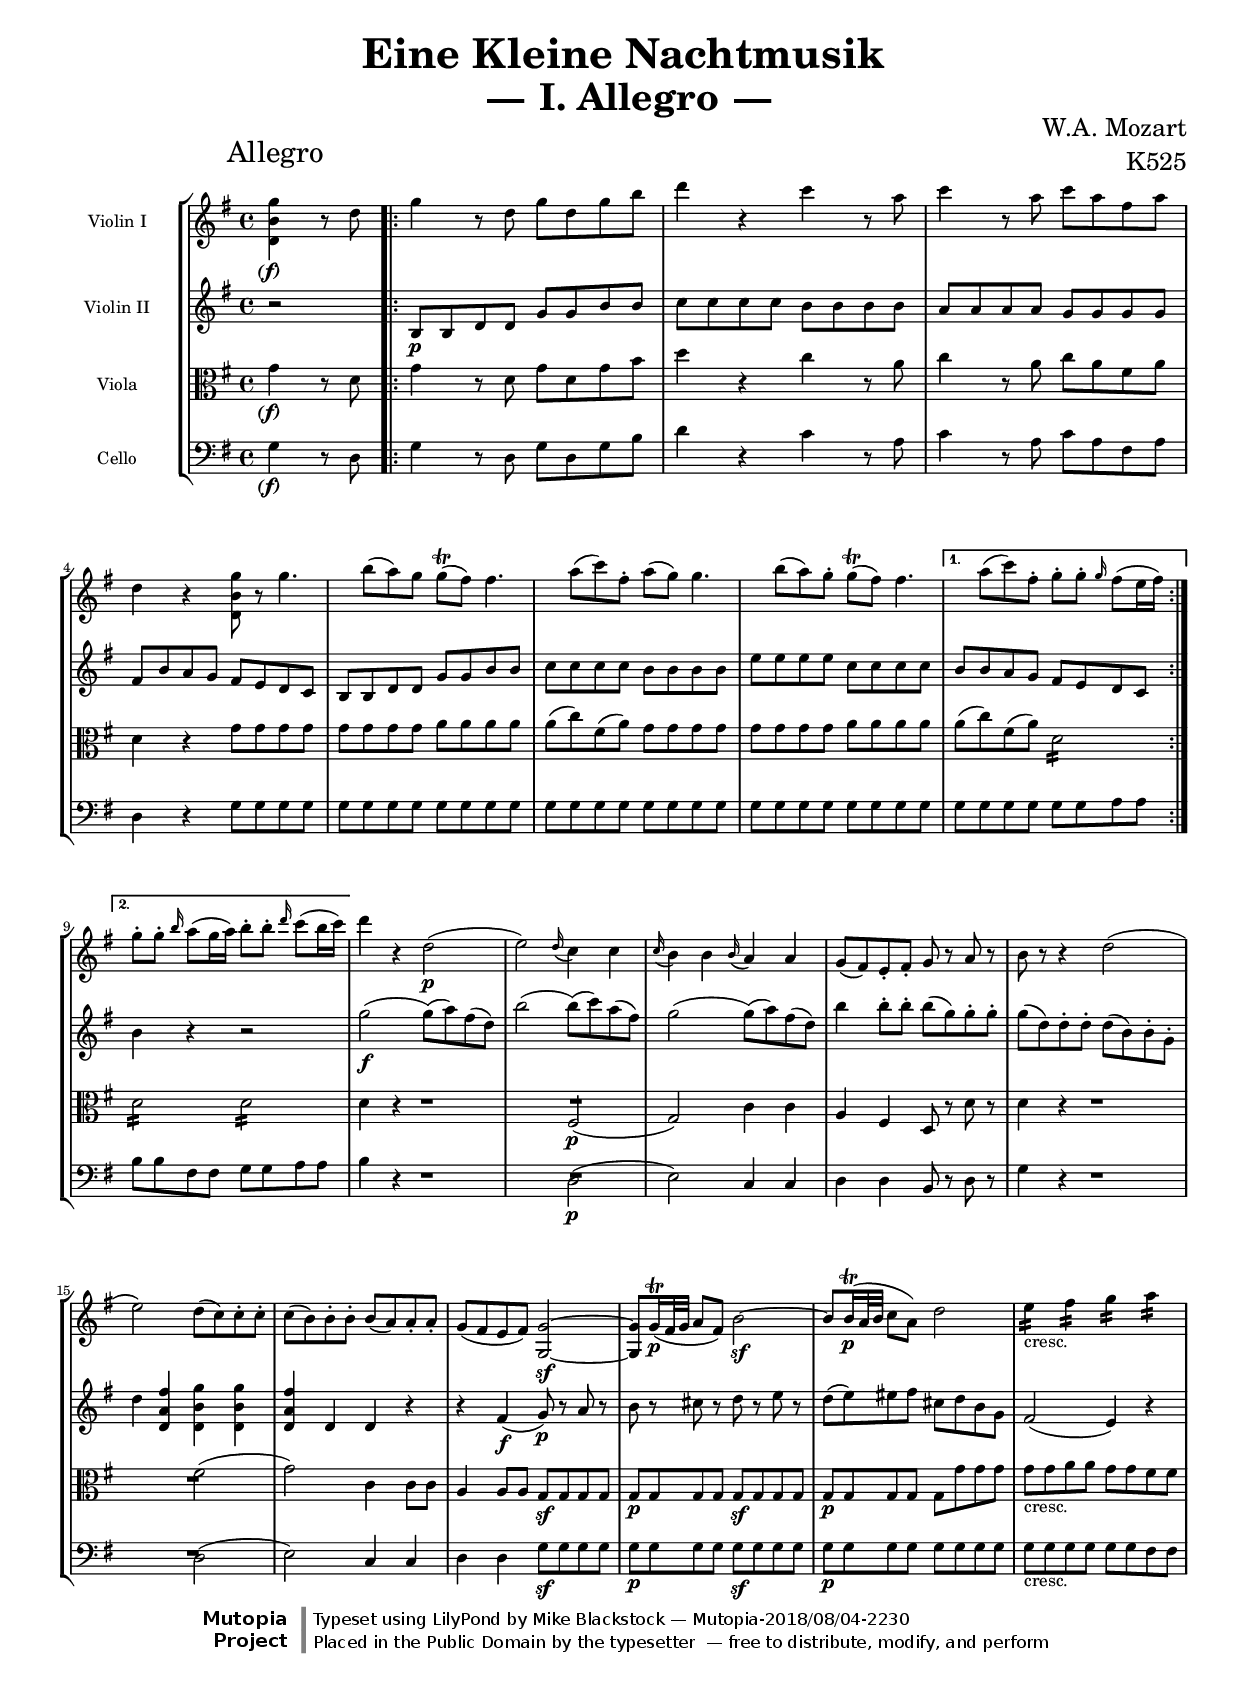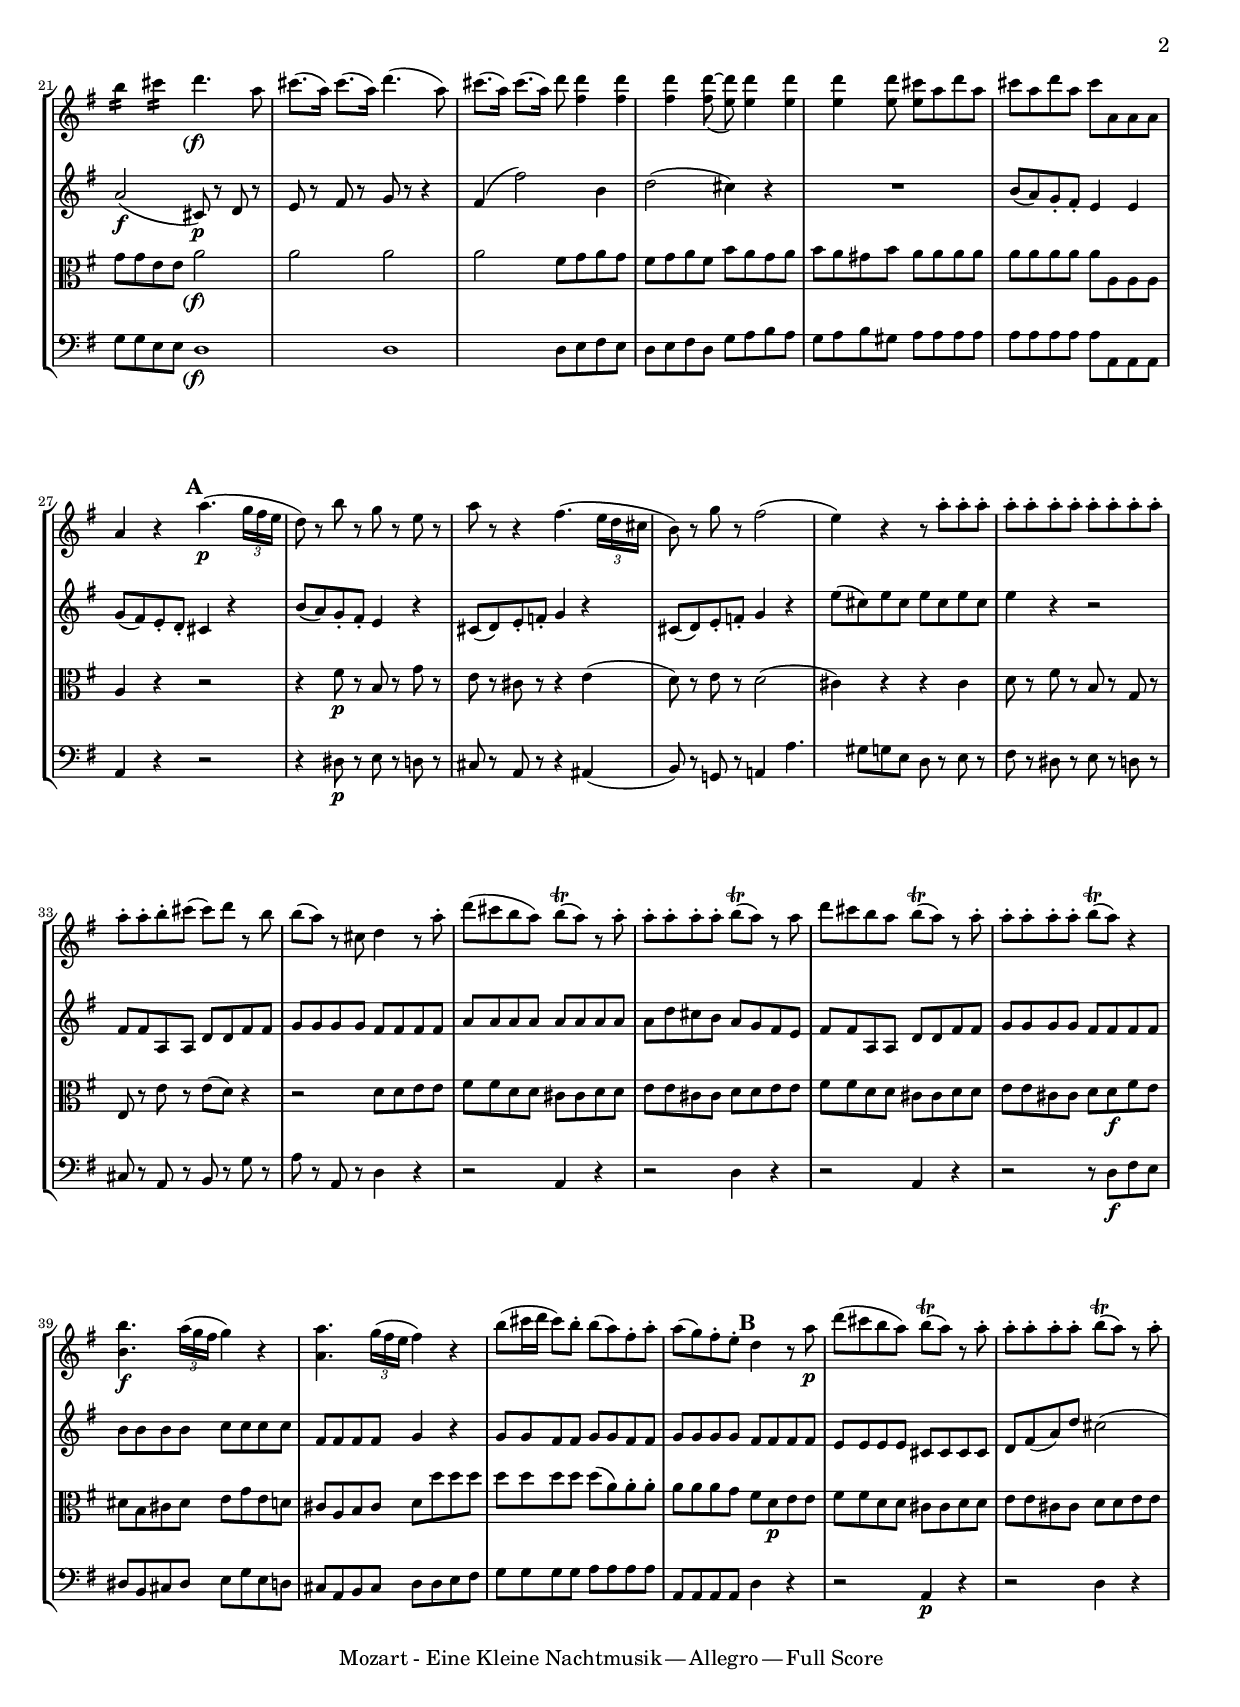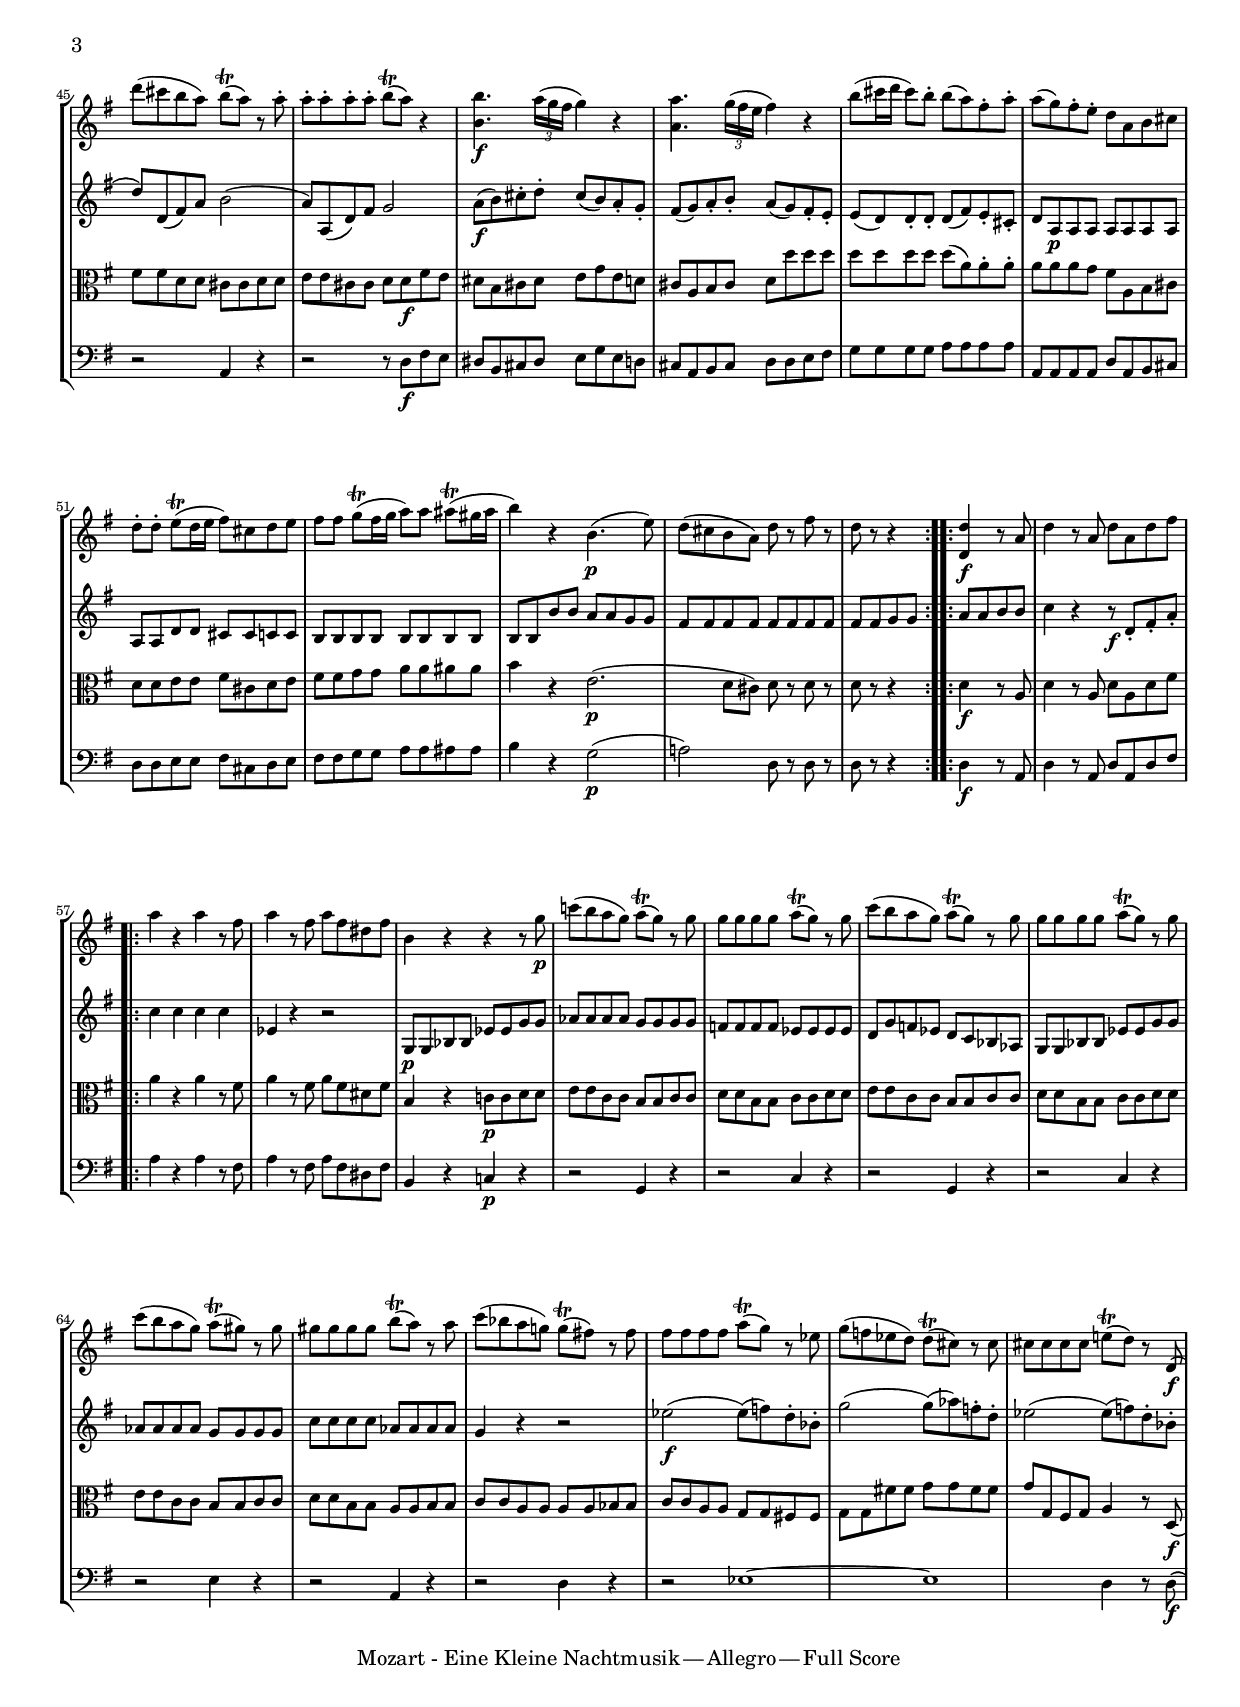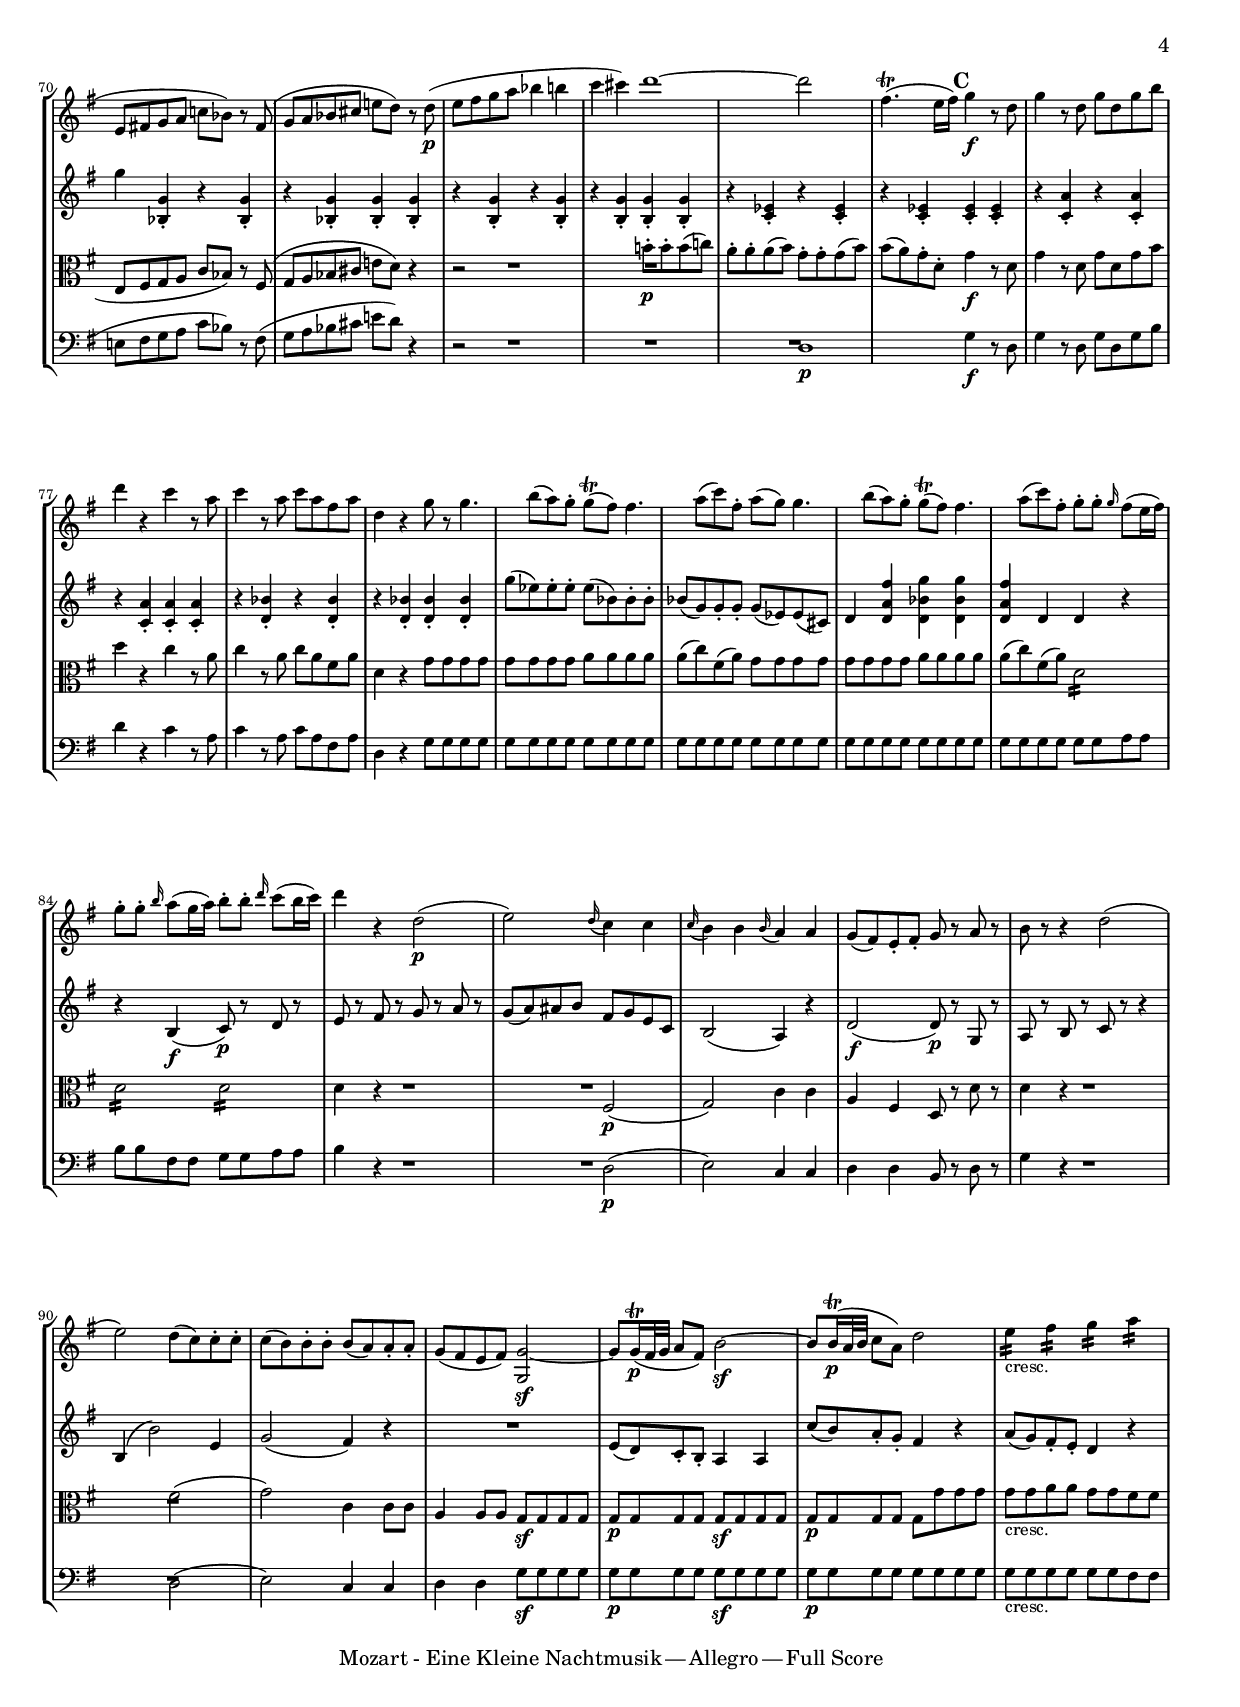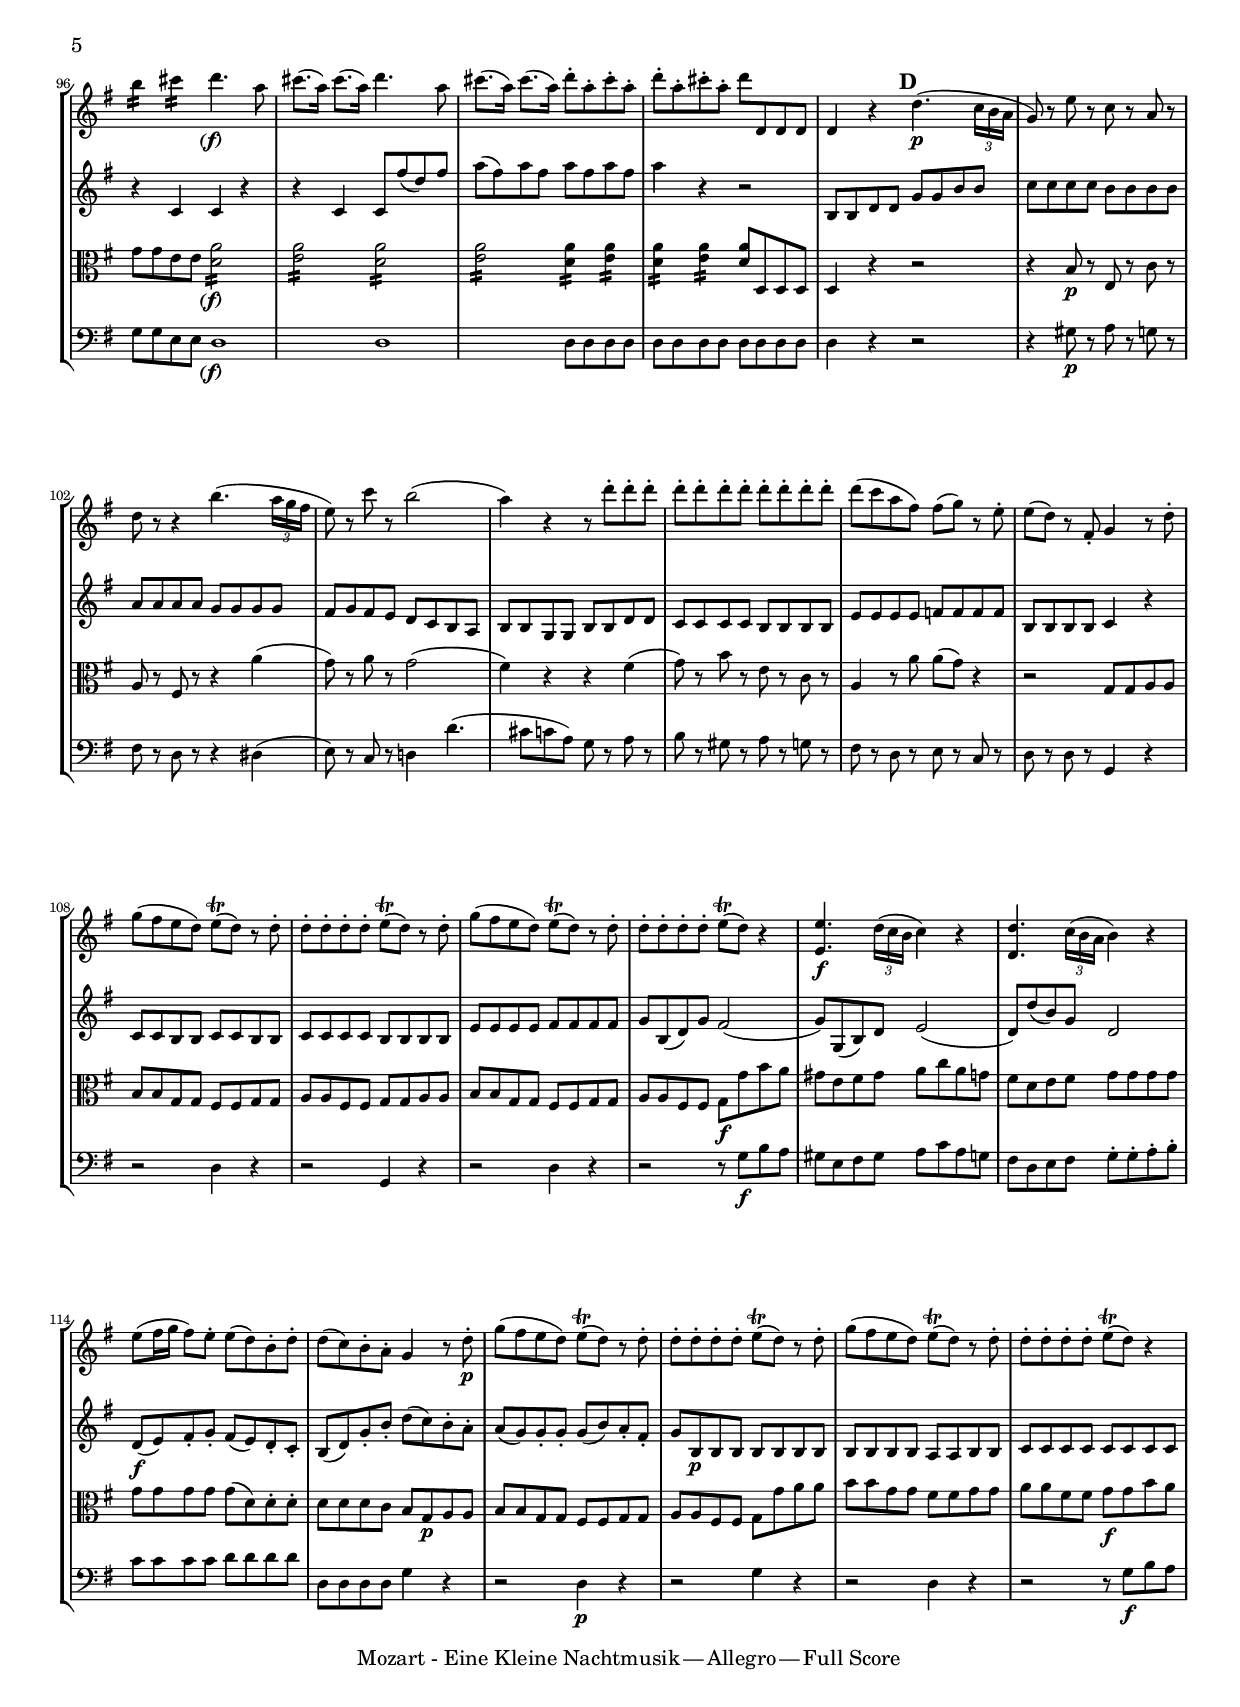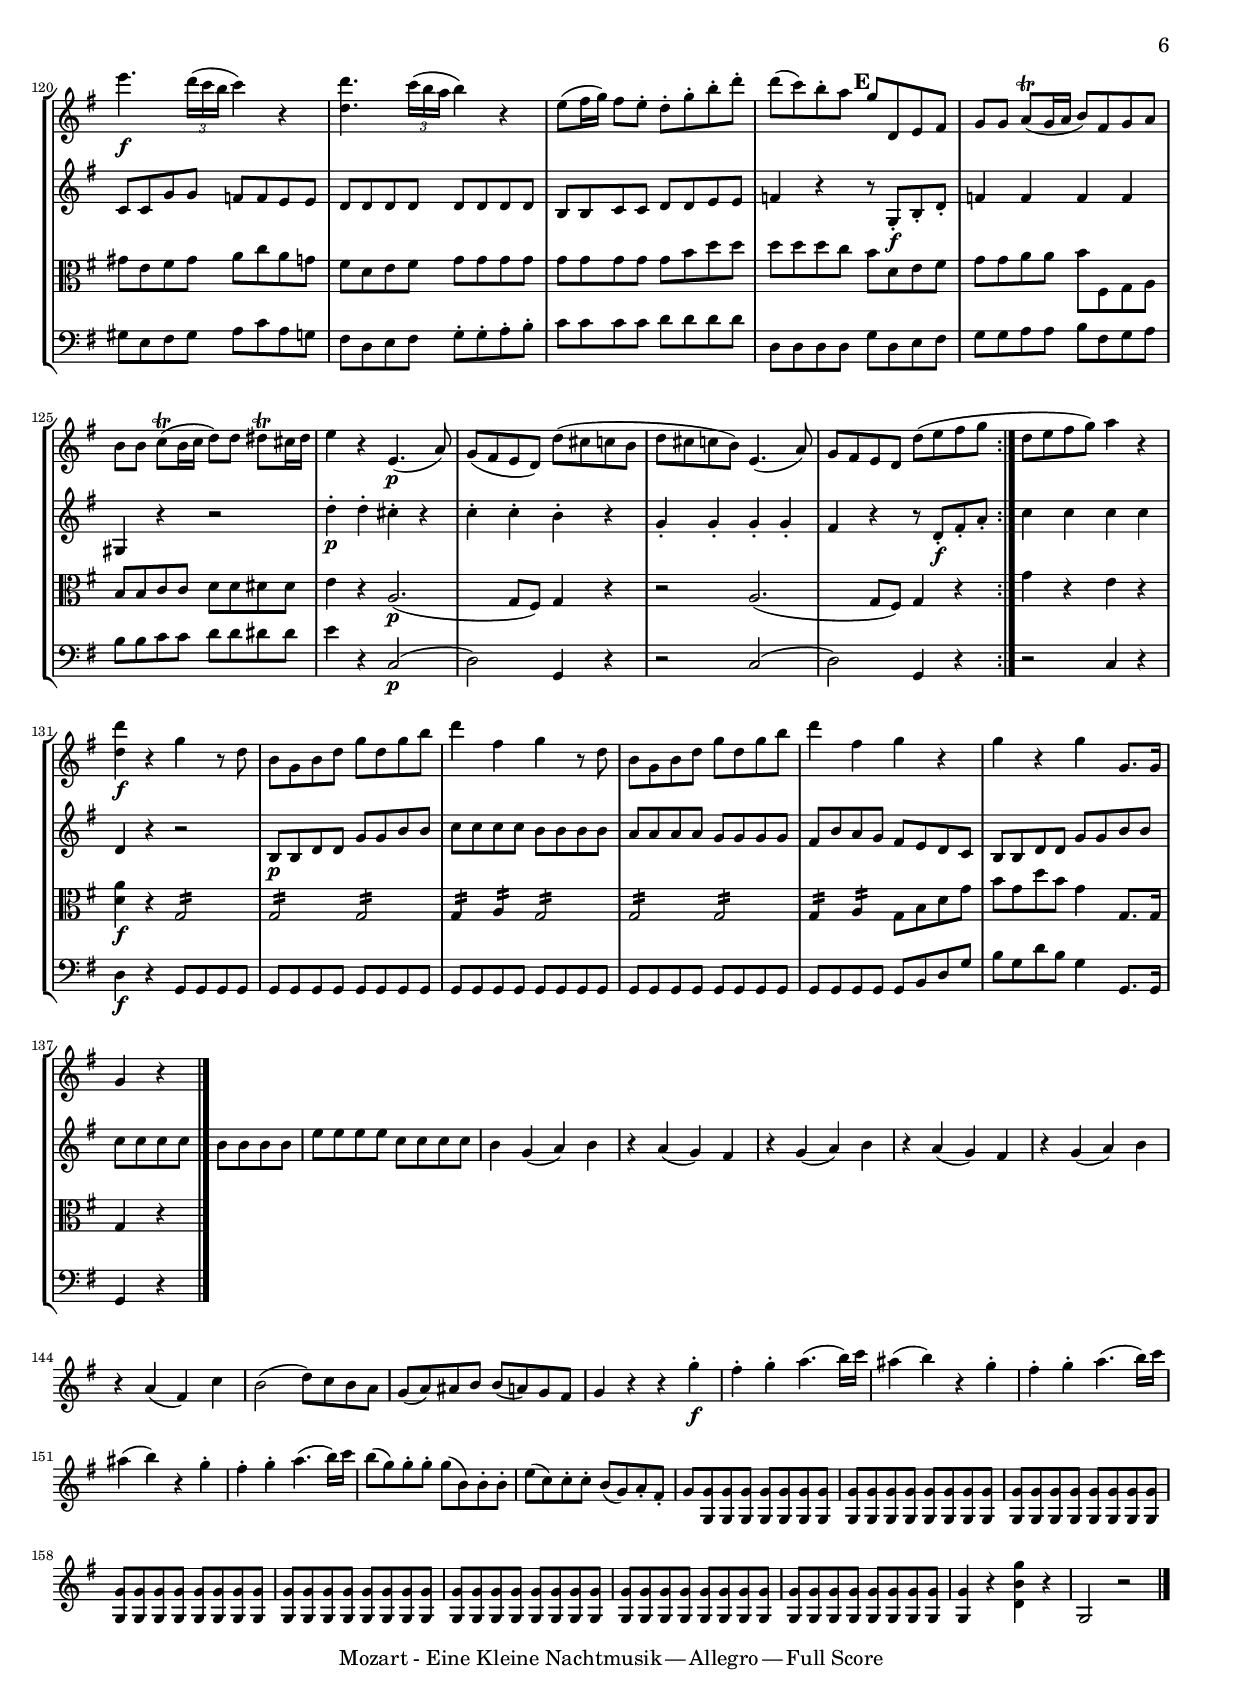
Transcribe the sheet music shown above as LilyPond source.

%{
  *                                                    *
  * Generates 1st movement                                                 *
  *                                                                     *
%}

#(ly:set-option 'relative-includes #t)
\include "../common/version.ily"
\include "../common/mutopia-header.ily"
\include "../common/variables.ily"
\include "../common/definitions.ily"
%{
  ***********************************************************************
  *                                                                     *
  * General dimensions, conductor's score                               *
  *                                                                     *
  * Do not compile                                                      *
  *                                                                     *
  ***********************************************************************
%}

\include "version.ily"

% Overall size = influences the arrangement of covers and text-based pages

%#(set-global-staff-size 14)
#(set-global-staff-size 15)

% Dimension of scores
\layout {
% #(layout-set-staff-size 17)
#(layout-set-staff-size 15) 
}


























% Part-specific settings
thisInstrName = \markup {
  \concat {
    \thisTempoMovI
    \hspace #0.4 \char ##x2014 \hspace #0.4
    \combinedPublicationName
  }
}
Part = " "

thisIdentifier = \thisIdentifierMovI
thisTempo = \thisTempoMovI
thisTocLabel = \label \thisLabelMovI
%{
  ***********************************************************************
  *                                                                     *
  * Notes for Mov1                                                      *
  *                                                                     *
  * Do Not Compile                                                      *
  *                                                                     *
  ***********************************************************************
%}

global = {
 \key g \major
 \time 4/4 
}

violinI   = \relative d' {
  \repeat volta 2 {    
    <g' b, d,>4 _\roundF r8 d8 g4 r8 d8 | 
    g8 d8 g8 b8 d4 r4 | 
    c4 r8 a8 c4 r8 a8 | 
    c8 a8 fis8 a8 d,4 r4 |
%5    
    <g b, d,>8 r8 g4. b8 ( a8 ) g8  | 
    g8 ( \trill fis8 ) fis4. a8 ( c8 ) fis,8 -. \mbreak| 
    a8 ( g8 ) g4. b8 ( a8 ) g8 -. | 
    g8 ( \trill fis8 ) fis4. a8 ( c8 ) fis,8 -. | 
    g8 -. g8 -. \grace { g16 } fis8 ( e16 fis16 ) g8 -. g8 -. \grace { b16 } a8 ( g16 a16 )   | 
%10   
    b8 -. b8 -. \grace { d16 } c8 ( b16 c16 ) d4 r4 | 
    d,2 \p ( e2 ) | 
    \grace { d16 ( } c4 ) c4 \grace { c16 ( } b4 ) b4 | 
    \grace { b16 ( } a4 ) a4 g8 ( fis8 ) e8 -. fis8 -. | 
    g8 r8 a8 r8 b8 r8 r4 |
%15
    d2 ( e2 )  | 
    d8 ( c8 ) c8 -. c8 -. c8 ( b8 ) b8 -. b8 -. | 
    b8 ( a8 ) a8 -. a8 -. g8 ( fis8 e8 fis8 ) | 
    <g g,>2 \sf ~ ~ <g g,>8 g16 \p ( \trill fis32 g32 a8 fis8 ) | 
    b2 \sf ~ b8 b16 \p ( \trill a32 b32 c8 a8 )  | 
%20
    d2 e4 _"cresc." :16 fis4 :16 | 
    g4 :16 a4 :16 b4 :16 cis4 :16 | 
    d4. _\roundF a8 cis8. ( a16 ) cis8. ( a16 ) | 
    d4. ( a8 ) cis8. ( a16 ) cis8. ( a16 )   | 
    d8 <d fis,>4 <d fis,>4 <d fis,>4 <d ~ fis,>8  _( | 
%25    
    <d e,>8 )  <d e,>4  <d e,>4 <d e,>4 <d e,>8 | 
    <cis e,>8 a8 d8 a8 cis8 a8 d8 a8 | 
    cis8 a,8 a8 a8 a4 r4  | 
    \mpageBreak
    \mark \default 
    a'4. \p ( \once \override TupletBracket #'stencil = ##f \times 2/3  { g16 fis16 e16 } d8 ) r8 b'8 r8 | 
    g8 r8 e8 r8 a8 r8 r4 |
%30   
    fis4. ( \once \override TupletBracket #'stencil = ##f \times 2/3  {e16 d16 cis16 }     b8 ) r8 g'8 r8 | 
    fis2 ( e4 ) r4  | 
    r8 a8 -. a8 -. a8 -. a8 -. a8 -. a8 -. a8 -. | 
    a8 -. a8 -. a8 -. a8 -. a8 -. a8 -. b8 -. cis8 (| 
    cis8 ) d8 r8 b8 b8 ( a8 ) r8 cis,8  | 
%35
    d4 r8 a'8 -. d8 ( cis8 b8 a8 )   | 
    b8 ( \trill a8 ) r8 a8 -. a8 -. a8 -. a8 -. a8 -. | 
    b8 ( \trill a8 ) r8 a8 d8 cis8 b8 a8 | 
    b8 ( \trill a8 ) r8 a8 -. a8 -. a8 -. a8 -. a8 -. | 
    b8 ( \trill a8 ) r4 <b b,>4. \f \once \override TupletBracket #'stencil =  ##f \times 2/3  { a16 ( g16 fis16 } |
%40    
    g4 ) r4 <a a,>4. \once \override TupletBracket #'stencil = ##f \times 2/3  { g16 ( fis16 e16 } |
    fis4 ) r4 b8 ( cis16 d16 cis8 ) b8 -. \mbreak | 
    b8 ( a8 ) fis8 -. a8 -. a8 ( g8 ) fis8 -. e8 -. | 
    \mark \default d4 r8 a'8 \p d8 ( cis8 b8 a8 )  | 
    b8 ( \trill a8 ) r8 a8 -. a8 -. a8 -. a8 -. a8 -. |
%45    
    b8 ( \trill a8 ) r8 a8 -. d8 ( cis8 b8 a8 ) | 
    b8 ( \trill a8 ) r8 a8 -. a8 -. a8 -. a8 -. a8 -. | 
    b8 ( \trill a8 ) r4 <b b,>4. \f \once \override TupletBracket #'stencil = ##f \times 2/3  { a16 ( g16 fis16 } |
     g4 ) r4 <a a,>4. \once \override TupletBracket #'stencil = ##f \times 2/3  { g16 ( fis16 e16 } |
    fis4 ) r4 b8 ( cis16 d16 cis8 ) b8 -. |
%50    
    b8 ( a8 ) fis8 -. a8 -. a8 ( g8 ) fis8 -. e8 -. | 
    d8 a8 b8 cis8 d8 -. d8 -. e8 ( \trill d16 e16  | 
    fis8 ) cis8 d8 e8 fis8 fis8 g8 ( \trill fis16 g16 | 
    a8 ) a8 ais8 ( \trill gis16 ais16 b4 ) r4 | 
    b,4. \p ( e8 ) d8 ( cis8 b8 a8 ) | \barNumberCheck #55
%55    
    d8 r8 fis8 r8 d8 r8 r4  \mbreak |
  }
  \repeat volta 2 {
    <d d,>4 \f r8 a8 d4 r8 a8 | 
    d8 a8 d8 fis8 a4 r4 | 
    a4 r8 fis8 a4 r8 fis8 | 
    a8 fis8 dis8 fis8 b,4 r4 | \barNumberCheck #60
%60
    r4 r8 g'8 \p c!8 ( b8 a8 g8 )   | 
    a8 ( \trill g8 ) r8  g8  g8  g8  g8  g8  | 
    a8 ( \trill g8 ) r8 g8 c8 ( b8 a8 g8 ) |
    a8 ( \trill g8 ) r8 g8 g8 g8 g8 g8  | 
    a8 ( \trill g8 ) r8 g8 c8 ( b8 a8 g8 )  |
%65    
    a8 ( \trill gis8 ) r8 gis8 gis8 gis8 gis8 gis8 | 
    b8 ( \trill a8 ) r8 a8 c8 ( bes8 a8 g!8 ) | 
    g8 ( \trill fis!8 ) r8 fis8 fis8 fis8 fis8 fis8 | 
    a8 ( \trill g8 ) r8 es8 g8 ( f8 es8 d8 )  | 
    d8 ( \trill cis8 ) r8 cis8 cis8 cis8 cis8 cis8 |
%70    
    e!8 ( \trill d8 ) r8 d,8 \f ( e8 fis!8 g8 a8 \mbreak|  
    c!8 bes8 ) r8 fis8 ( g8 a8 bes8 cis8 | 
    e!8 d8 ) r8 d8 \p ( e8 fis8 g8 a8   | 
    bes4 b4 c4 cis4 ) | 
    d1 ~ | 
%75    
    d2 fis,4. ( \trill e16 fis16 ) | 
    \mark \default g4 \f r8 d8 g4 r8 d8 | 
    g8 d8 g8 b8 d4 r4  | 
    c4 r8 a8 c4 r8 a8 | 
    c8 a8 fis8 a8 d,4 r4 | 
%80    
    g8 r8 g4. b8 ( a8 ) g8 -. | 
    g8 ( \trill fis8 ) fis4. a8 ( c8 ) fis,8 -. |
    a8 ( g8 ) g4. b8 ( a8 ) g8 -. | 
    g8 ( \trill fis8 ) fis4. a8 ( c8 ) fis,8 -. | 
    g8 -. g8 -. \grace { g16 } fis8 ( e16 fis16 ) g8 -. g8 -. \grace { b16 } a8 ( g16 a16) | 
%85    
    b8 -. b8 -. \grace { d16 } c8 ( b16 c16 ) d4 r4  \mbreak | 
    d,2 \p ( e2 ) | 
    \grace { d16 ( } c4 ) c4 \grace { c16 ( } b4 ) b4   | 
    \grace { b16 ( } a4 ) a4 g8 ( fis8 ) e8 -. fis8 -. | 
    g8 r8 a8 r8 b8 r8 r4 | 
%90    
    d2 ( e2 ) | 
    d8 ( c8 ) c8 -. c8 -. c8 ( b8 ) b8 -. b8 -. | 
    b8 ( a8 ) a8 -. a8 -. g8 ( fis8 e8 fis8 )  |
    <g g,>2 \sf ~ g8 g16 \p ( \trill fis32 g32 a8 fis8 ) \mbreak | 
    b2 \sf ~ b8 b16 \p ( \trill a32 b32 c8 a8 ) |
%95    
    d2 e4 _"cresc." :16 fis4 :16 | 
    g4 :16 a4 :16 b4 :16 cis4 :16  | 
    d4. _\roundF a8 cis8. ( a16 ) cis8. ( a16 ) | 
    d4. a8 cis8. ( a16 ) cis8. ( a16 ) | 
    d8 -. a8 -. cis8 -. a8 -. d8 -. a8 -. cis8 -. a8 -. | 
%100
    d8 d,,8 d8 d8 d4 r4 \mbreak  | 
    \mark \default 
    d'4. \p ( \once \override TupletBracket #'stencil = ##f \times 2/3  { c16 b16 a16 } g8 ) r8 e'8 r8 | 
    c8 r8 a8 r8 d8 r8 r4 | 
    b'4. ( \once \override TupletBracket #'stencil = ##f \times 2/3  { a16 g16 fis16 } e8 ) r8 c'8 r8   | 
    b2 ( a4 ) r4   | 
%105    
    r8 d8 -. d8 -. d8 -.  d8 -. d8 -. d8 -.  d8 -.| 
    d8 -. d8 -. d8 -. d8-. d8 ( c8 a8 fis8 ) | 
    fis8 ( g8 ) r8 e8 -. e8 ( d8 ) r8 fis,8 -.   |
    g4 r8 d'8 -. g8 ( fis8 e8 d8 )   | 
    e8 ( \trill d8 ) r8 d8 -. d8 -. d8 -. d8 -. d8 -. |
%110    
    e8 ( \trill d8 ) r8 d8 -. g8 ( fis8 e8 d8 ) |
    e8 ( \trill d8 ) r8 d8 -. d8 -. d8 -. d8 -. d8 -. | 
    e8 ( \trill d8 ) r4 <e e,>4. \f \once \override TupletBracket #'stencil =  ##f \times 2/3  { d16 ( c16 b16 } | 
    c4 ) r4 <d d,>4. \once \override TupletBracket #'stencil = ##f \times 2/3  { c16 ( b16 a16 } |
    b4 ) r4 e8 ( fis16 g16 fis8 ) e8 -. | \barNumberCheck #115
%115
    e8 ( d8 ) b8 -. d8 -. d8 ( c8 ) b8 -. a8 -.   |
    g4 r8 d'8 \p -. g8 ( fis8 e8 d8 )   | 
    e8 ( \trill d8 ) r8 d8 -. d8 -. d8 -. d8 -. d8 -. | 
    e8 ( \trill d8 ) r8 d8 -. g8 ( fis8 e8 d8 ) | 
    e8 ( \trill d8 ) r8 d8 -. d8 -. d8 -. d8 -. d8 -. | 
%120    
    e8 ( \trill d8 ) r4 e'4. \f \once \override TupletBracket #'stencil = ##f \times 2/3  { d16 ( c16 b16 } |
    c4 ) r4 <d d,>4. \once \override TupletBracket #'stencil = ##f \times 2/3  { c16 ( b16 a16 } |
    b4 ) r4 e,8 ( fis16 g16 ) fis8 e8 -. | 
    d8 -. g8 -. b8 -. d8 -. d8 ( c8 ) b8 -. a8   | 
    \mark \default g8 d,8 e8 fis8 g8 g8 a8 ( \trill g16 a16 | 
%125    
    b8 ) fis8 g8 a8 b8 b8 c8 ( \trill b16 c16 | 
    d8 ) d8 dis8 \trill cis16 dis16 e4 r4 | 
    e,4. \p ( a8 ) g8 ( fis8 e8 d8 )   | 
    d'8 ( cis8 c8 b8 d8 cis8 c8 b8 )  \mbreak |  
    e,4. ( a8 ) g8 fis8 e8 d8 | 
%130    
    d'8 ( e8 fis8 g8 d8 e8 fis8 g8 ) |
    a4 r4 <d d,>4 \f r4 | 
    g,4 r8 d8 b8 g8 b8 d8   | 
    g8 d8 g8 b8 d4 fis,4   | 
    g4 r8 d8 b8 g8 b8 d8 | 
%135    
    g8 d8 g8 b8 d4 fis,4 | 
    g4 r4 g4 r4   | 
    g4 g,8. g16 g4 r4 \bar "|."  
  }    
}
   
    
    
























violinII  = \relative b {
  \partial 2 r2
  \repeat volta 2 {
    b8 \p [ b8 d8 d8 ] g8 [ g8 b8 b8 ] | 
    c8 [ c8 c8 c8 ] b8 [ b8 b8 b8 ] | 
    a8 [ a8 a8 a8 ] g8 [ g8 g8 g8 ] | 
    fis8 [ b8 a8 g8 ] fis8 [ e8 d8 c8 ] | 
%5    
    b8 [ b8 d8 d8 ] g8 [ g8 b8 b8 ]   | 
    c8 [ c8 c8 c8 ] b8 [ b8 b8 b8 ] | 
    e8 [ e8 e8 e8 ] c8 [ c8 c8 c8 ] |
  }
  \alternative {
    { % 1.
      b8 [ b8 a8 g8 ] fis8 [ e8 d8 c8 ] 
    }
    { % 2.
      b'4  r4 r2 
    }
  }
%10  
    g'2 \f ( g8 ) ( [ a8 ) fis8 ( d8 ) ] | 
    b'2 ( b8 ) ( [ c8 ) a8 ( fis8 ) ]   | 
    g2 ( g8 ) ( [ a8 ) fis8 ( d8 ) ] | 
    b'4 b8 -. [ b8 -. ] b8 ( [ g8 ) g8 -. g8 -. ] | 
    g8 ( [ d8 ) d8 -. d8 -. ] d8 ( [ b8 ) b8 -. g8 -. ] | 
%15
    d'4 <d, a' fis'>4 <d b' g'>4 <d b' g'>4 | 
    <d a' fis'>4 d4 d4 r4 | 
    r4 fis4 \f ( g8 ) \p r8 a8 r8 | 
    b8 r8 cis8 r8 d8 r8 e8 r8   | 
    d8 ( [ e8 ) eis8 fis8 ] cis8 [ d8 b8 g8 ] | 
%20
    fis2 ( e4 ) r4  | % 21
    a2 \f ( cis,8 ) \p r8 d8 r8 | 
    e8 r8 fis8 r8 g8 r8 r4 | 
    fis4 ( fis'2 ) b,4 | 
    d2 ( cis4 ) r4 | 
%25
    R1   | 
    b8 ( [ a8 ) g8 -. fis8 -. ] e4 e4 | 
    g8 ( [ fis8 ) e8 -. d8 -. ] cis4 r4 | 
    b'8 ( [ a8 ) g8 -. fis8 -. ] e4 r4 | 
    cis8 ( [ d8 ) e8 -. f8 -. ] g4 r4 | 
%30
    cis,8 ( [ d8 ) e8 -. f8 -. ] g4 r4 | 
    e'8 ( [ cis8 ) e8 cis8 ] e8 [ cis8 e8 cis8 ]   | 
    e4 r4 r2 | 
    fis,8 [ fis8 a,8 a8 ] d8 [ d8 fis8 fis8 ] | 
    g8 [ g8 g8 g8 ] fis8 [ fis8 fis8 fis8 ] | 
%35    
    a8 [ a8 a8 a8 ] a8 [ a8 a8 a8 ] | 
    a8 [ d8 cis8 b8 ] a8 [ g8 fis8 e8 ]   | 
    fis8 [ fis8 a,8 a8 ] d8 [ d8 fis8 fis8 ] | 
    g8 [ g8 g8 g8 ] fis8 [ fis8 fis8 fis8 ] | 
    b8 [ b8 b8 b8 ] c8 [ c8 c8 c8 ] | 
%40
    fis,8 [ fis8 fis8 fis8 ] g4 r4 | 
    g8 [ g8 fis8 fis8 ] g8 [ g8 fis8 fis8 ] | 
    g8 [ g8 g8 g8 ] fis8 [ fis8 fis8 fis8 ]   | 
    e8 [ e8 e8 e8 ] cis8 [ cis8 cis8 cis8 ] | 
    d8 [ fis8 ( a8 ) d8 ] cis2 ( | 
%45    
    d8 ) [ d,8 ( fis8 ) a8 ] b2 ( | 
    a8 ) [ a,8 ( d8 ) fis8 ] g2  | 
    a8 \f ( [ b8 ) cis8 -. d8 -. ] cis8 ( [ b8 ) a8 -. g8 -. ] | 
    fis8 ( [ g8 ) a8 -. b8 -. ] a8 ( [ g8 ) fis8 -. e8 -. ] | 
    e8 ( [ d8 ) d8 -. d8 -. ] d8 ( [ fis8 ) e8 -. cis8 -. ]   | 
%50    
    d8 [ a8 \p a8 a8 ] a8 [ a8 a8 a8 ] | 
    a8 [ a8 d8 d8 ] cis8 [ cis8 c8 c8 ] | 
    b8 [ b8 b8 b8 ] b8 [ b8 b8 b8 ] | 
    b8 [ b8 b'8 b8 ] a8 [ a8 g8 g8 ] | 
    fis8 [ fis8 fis8 fis8 ] fis8 [ fis8 fis8 fis8 ] | 
%55   
    fis8 [ fis8 g8 g8 ] a8 [ a8 b8 b8 ] | 
    c4 r4 r8 \f d,8 -. [ fis8 -. a8 -. ] |   
  \repeat volta 2 {
    c4 c4 c4 c4 | 
    es,4 r4 r2 | 
    g,8 \p [ g8 bes8 bes8 ] es8 [ es8 g8 g8 ] | 
%60    
    as8 [ as8 as8 as8 ] g8 [ g8 g8 g8 ] | 
    f8 [ f8 f8 f8 ] es8 [ es8 es8 es8 ] | 
    d8 [ g8 f8 es8 ] d8 [ c8 bes8 as8 ]   | 
    g8 [ g8 bes8 bes8 ] es8 [ es8 g8 g8 ] | 
    as8 [ as8 as8 as8 ] g8 [ g8 g8 g8 ] | 
%65    
    c8 [ c8 c8 c8 ] as8 [ as8 as8 as8 ] | 
    g4  r4 r2 | 
    es'2 \f ( es8 ) ( [ f8 ) d8 -. bes8 -. ]   | 
    g'2 ( g8 ) ( [ as8 ) f8 -. d8 -. ] | 
    es2 ( es8 ) ( [ f8 ) d8 -. bes8 -. ] | 
%70        
    g'4 <bes,, g'>4 -. r4 <bes g'>4 -. | 
    r4 <bes g'>4 -. <bes g'>4 -. <bes g'>4 -. | 
    r4 <b g'>4 -. r4 <b g'>4 -. | 
    r4 <b g'>4 -. <b g'>4 -. <b g'>4 -. | 
    r4 <c es>4 -. r4 <c es>4 -.   | 
%75    
    r4 <c es>4 -. <c es>4 -. <c es>4 -. | 
    r4 <c a'>4 -. r4 <c a'>4 -. | 
    r4 <c a'>4 -. <c a'>4 -. <c a'>4 -. | 
    r4 <d bes'>4 -. r4 <d bes'>4 -. | 
    r4 <d bes'>4 -. <d bes'>4 -. <d bes'>4 -. | 
%80    
    g'8 ( [ es8 ) es8 -. es8 -. ] es8 ( [ bes8 ) bes8 -. bes8 -. ] | 
    bes8 ( [ g8 ) g8 -. g8 -. ] g8 ( [ es8 ) es8 ( cis8 ) ]    | 
    d4 <d a' fis'>4 <d bes' g'>4 <d bes' g'>4 | 
    <d a' fis'>4 d4 d4 r4 | 
    r4 b4 \f ( c8 ) \p r8 d8 r8 | 
%85       
    e8 r8 fis8 r8 g8 r8 a8 r8 | 
    g8 ( [ a8 ) ais8 b8 ] fis8 [ g8 e8 c8 ] | 
    b2 ( a4 ) r4   | 
    d2 \f( d8 ) \p r8 g,8 r8 | 
    a8 r8 b8 r8 c8 r8 r4 | 
%90    
    b4 ( b'2 ) e,4 | 
    g2 ( fis4 ) r4 | 
    R1 | 
    e8 ( [ d8 ) c8 -. b8 -. ] a4 a4 | 
    c'8 ( [ b8 ) a8 -. g8 -. ] fis4 r4   | 
%95    
    a8 ( [ g8 ) fis8 -. e8 -. ] d4 r4 | 
    r4 c4 c4 r4 | 
    r4 c4 c8 [ fis'8 ( d8 ) fis8 ] | 
    a8 ( [ fis8 ) a8 fis8 ] a8 [ fis8 a8 fis8 ] | 
    a4 r4 r2 | 
%100
    b,,8 [ b8 d8 d8 ] g8 [ g8 b8 b8 ] | 
    c8 [ c8 c8 c8 ] b8 [ b8 b8 b8 ]   | 
    a8 [ a8 a8 a8 ] g8 [ g8 g8 g8 ] | 
    fis8 [ g8 fis8 e8 ] d8 [ c8 b8 a8 ] | 
    b8 [ b8 g8 g8 ] b8 [ b8 d8 d8 ] |
%105    
    c8 [ c8 c8 c8 ] b8 [ b8 b8 b8 ] | 
    e8 [ e8 e8 e8 ] f8 [ f8 f8 f8 ] | 
    b,8 [ b8 b8 b8 ] c4 r4   | 
    c8 [ c8 b8 b8 ] c8 [ c8 b8 b8 ] |
    c8 [ c8 c8 c8 ] b8 [ b8 b8 b8 ] | 
%110    
    e8 [ e8 e8 e8 ] fis8 [ fis8 fis8 fis8 ] | 
    g8 [ b,8 ( d8 ) g8 ] fis2 ( | 
    g8 ) [ g,8 ( b8 ) d8 ] e2 ( | 
    d8 ) [ d'8 ( b8 ) g8 ] d2   | 
    d8 \f ( [ e8 ) fis8 -. g8 -. ] fis8 ( [ e8 ) d8 -. c8 -. ] | 
%115    
    b8 ( [ d8 ) g8 -. b8 -. ] d8 ( [ c8 ) b8 -. a8 -. ] | 
    a8 ( [ g8 ) g8 -. g8 -. ] g8 ( [ b8 ) a8 -. fis8 -. ] | 
    g8 [ b,8 \p b8 b8 ] b8 [ b8 b8 b8 ] | 
    b8 [ b8 b8 b8 ] a8 [ a8 b8 b8 ] | 
    c8 [ c8 c8 c8 ] c8 [ c8 c8 c8 ] | 
%120    
    c8 [ c8 g'8 g8 ] f8 [ f8 e8 e8 ]   | 
    d8 [ d8 d8 d8 ] d8 [ d8 d8 d8 ] | 
    b8 [ b8 c8 c8 ] d8 [ d8 e8 e8 ] | 
    f4 r4 r8 g,8 -. \f [ b8 -. d8 -. ] | 
    f4 f4 f4 f4 | 
%125        
    gis,4 r4 r2 | 
    d''4 \p -. d4 -. cis4 -. r4 | 
    c4 -. c4 -. b4 -. r4 | 
    g4 -. g4 -. g4 -. g4 -. | 
    fis4 r4  r8 d8 -. \f [ fis8 -. a8 -. ] 
  }
%130    
    c4 c4 c4 c4 | 
    d,4 r4 r2  | 
    b8 \p [ b8 d8 d8 ] g8 [ g8 b8 b8 ] | 
    c8 [ c8 c8 c8 ] b8 [ b8 b8 b8 ] |
    a8 [ a8 a8 a8 ] g8 [ g8 g8 g8 ] | 
%135    
    fis8 [ b8 a8 g8 ] fis8 [ e8 d8 c8 ] | 
    b8 [ b8 d8 d8 ] g8 [ g8 b8 b8 ] | 
    c8 [ c8 c8 c8 ] b8 [ b8 b8 b8 ]   | 
    e8 [ e8 e8 e8 ] c8 [ c8 c8 c8 ] | 
    b4 g4 ( a4 ) b4 | 
%140    
    r4 a4 ( g4 ) fis4 |
    r4 g4 ( a4 ) b4 | 
    r4 a4 ( g4 ) fis4 | 
    r4 g4 ( a4 ) b4   | 
    r4 a4 ( fis4 ) c'4 | 
%145    
    b2 ( d8 ) [ c8 b8 a8 ] | 
    g8 ( [ a8 ) ais8 b8 ] b8 ( [ a8 ) g8 fis8 ] | 
    g4 r4 r4  g'4 -. \f | 
    fis4 -. g4 -. a4. ( b16 ) [ c16 ] | 
    ais4 ( b4 ) r4 g4 -. | 
%150    
    fis4 -. g4 -. a4. ( b16 ) [ c16 ]   | 
    ais4 ( b4 ) r4 g4 -. | 
    fis4 -. g4 -. a4. ( b16 ) [ c16 ] | 
    b8 ( [ g8 ) g8 -. g8 -. ] g8 ( [ b,8 ) b8 -. b8 -. ] | 
    e8 ( [ c8 ) c8 -. c8 -. ] b8 ( [ g8 ) a8 -. fis8 -. ] | 
%155    
    g8 [ <g, g'>8 <g g'>8 <g g'>8 ] <g g'>8 [ <g g'>8 <g g'>8 <g g'>8 ]     |
    <g g'>8 [ <g g'>8 <g g'>8 <g g'>8 ] <g g'>8 [ <g g'>8 <g g'>8 <g g'>8    ] |
    <g g'>8 [ <g g'>8 <g g'>8 <g g'>8 ] <g g'>8 [ <g g'>8 <g g'>8 <g g'>8    ] | 
    <g g'>8 [ <g g'>8 <g g'>8 <g g'>8 ] <g g'>8 [ <g g'>8 <g g'>8 <g g'>8    ] | 
    <g g'>8 [ <g g'>8 <g g'>8 <g g'>8 ] <g g'>8 [ <g g'>8 <g g'>8 <g g'>8    ] | 
%160    
    <g g'>8 [ <g g'>8 <g g'>8 <g g'>8 ] <g g'>8 [ <g g'>8 <g g'>8 <g g'>8    ] | 
    <g g'>8 [ <g g'>8 <g g'>8 <g g'>8 ] <g g'>8 [ <g g'>8 <g g'>8 <g g'>8    ] | 
    <g g'>8 [ <g g'>8 <g g'>8 <g g'>8 ] <g g'>8 [ <g g'>8 <g g'>8 <g g'>8    ] | 
    <g g'>4 r4 <d' b' g'>4 r4 | 
    g,2 r2 \bar "|."
}


























viola     = \relative g' {
  \repeat volta 2 {
    g4 _\roundF r8 d8 g4 r8 d8 | 
    g8 d8 g8 b8 d4 r4 |
    c4 r8 a8 c4 r8 a8 | 
    c8 a8 fis8 a8 d,4 r4 |
%5    
    g8 g8 g8 g8 g8 g8 g8 g8| 
    a8 a8 a8 a8 a8 ( c8 ) fis,8 ( a8 ) |
    g8 g8 g8 g8 g8 g8 g8 g8 | 
    a8 a8 a8 a8 a8 ( c8 ) fis,8 ( a8 ) | 
    d,2 :16 d2 :16  |
%10    
    d2 :16 d4 r4 | 
    R1 | 
    fis,2 \p ( g2 ) | 
    c4 c4 a4 fis4 |   
    d8 r8 d'8 r8 d4 r4 | 
%15   
    R1     | 
    fis2 ( g2 ) | 
    c,4 c8 c8 a4 a8 a8 | 
    g8 \sf g8 g8 g8 g8 \p g8 g8 g8 | 
    g8 \sf g8 g8 g8 g8 \p g8 g8 g8  |
%20   
    g8 g'8 g8 g8 g8 _"cresc." g8 a8 a8 |    
    g8 g8 fis8 fis8 g8 g8 e8 e8 | 
    a2 _\roundF a2 | 
    a2 a2  | 
    fis8 g8 a8 g8 fis8 g8 a8 fis8 |
%25  
    b8 a8 g8 a8 b8 a8 gis8 b8 | 
    a8 a8 a8 a8 a8 a8 a8 a8 | 
    a8 a,8 a8 a8 a4 r4  |
%28    
    r2 r4 fis'8 \p r8 | 
    b,8 r8 g'8 r8 e8 r8 cis8 r8 |
%30    
    r4 e4 ( d8 ) r8 e8 r8 | 
    d2 ( cis4 ) r4  | 
    r4 cis4 d8 r8 fis8 r8 | 
    b,8 r8 g8 r8 e8 r8 e'8 r8 | 
    e8 ( d8 ) r4 r2 | 
%35    
    d8 d8 e8 e8 fis8 fis8 d8 d8  | 
    cis8 cis8 d8 d8 e8 e8 cis8 cis8 | 
    d8 d8 e8 e8 fis8 fis8 d8 d8 | 
    cis8 cis8 d8 d8 e8 e8 cis8 cis8 | 
    d8 d8 \f fis8 e8 dis8 b8 cis8 dis8  |
%40    
    e8 g8 e8 d!8 cis8 a8 b8 cis8 | 
    d8 d'8 d8 d8 d8 d8 d8 d8 |    
    d8 ( a8 ) a8 -. a8 -. a8 a8 a8 g8 | 
    fis8 d8 \p e8 e8 fis8 fis8 d8 d8  | 
    cis8 cis8 d8 d8 e8 e8 cis8 cis8 |
%45    
    d8 d8 e8 e8 fis8 fis8 d8 d8 | 
    cis8 cis8 d8 d8 e8 e8 cis8 cis8 | 
    d8 d8 \f fis8 e8 dis8 b8 cis8 dis8  | 
    e8 g8 e8 d8 cis8 a8 b8 cis8 |   
    d8 d'8 d8 d8 d8 d8 d8 d8 | 
%50    
    d8 ( a8 ) a8 -. a8 -. a8 a8 a8 g8 | 
    fis8 a,8 b8 cis8 d8 d8 e8 e8  | 
    fis8 cis8 d8 e8 fis8 fis8 g8 g8 | 
    a8 a8 ais8 ais8 b4 r4 | 
    e,2. \p ( d8 cis8 ) |
%55    
    d8 r8 d8 r8 d8 r8 r4  |
  }
  \repeat volta 2 {
    d4 \f r8 a8 d4 r8 a8 | 
    d8 a8 d8 fis8 a4 r4 | 
    a4 r8 fis8 a4 r8 fis8 | 
    a8 fis8 dis8 fis8 b,4 r4 |
%60    
    c!8 \p c8 d8 d8 e8 e8 c8 c8 | 
    b8 b8 c8 c8 d8 d8 b8 b8 | 
    c8 c8 d8 d8 e8 e8 c8 c8 | 
    b8 b8 c8 c8 d8 d8 b8 b8 |    
    c8 c8 d8 d8 e8 e8 c8 c8  |
%65    
    b8 b8 c8 c8 d8 d8 b8 b8 | 
    a8 a8 b8 b8 c8 c8 a8 a8 | 
    a8 a8 bes8 bes8 c8 c8 a8 a8 | 
    g8 g8 fis!8  fis8 g8 g8 fis'!8 fis8  | 
    g8 g8 fis8 fis8 g8 g,8 fis8 g8 |
%70    
    a4 r8 d,8 \f ( e8 fis8 g8 a8 |    
    c8 bes8 ) r8 fis8 ( g8 a8 bes8 cis8 | 
    e!8 d8 ) r4 r2  | 
    R1 | 
    b'!8 \p -. b8 -. b8 ( c!8 ) a8 -. a8 -. a8 ( b8 ) |
%75    
    g8 -. g8 -. g8 ( b8 ) b8 ( a8 ) g8 -. d8 -. | 
    g4 \f r8 d8 g4 r8 d8 | 
    g8 d8 g8 b8 d4 r4  | 
    c4 r8 a8 c4 r8 a8 |   
    c8 a8 fis8 a8 d,4 r4 | 
%80    
    g8 g8 g8 g8 g8 g8 g8 g8 | 
    a8 a8 a8 a8 a8 ( c8 ) fis,8 ( a8 ) | 
    g8 g8 g8 g8 g8 g8 g8 g8  | 
    a8 a8 a8 a8 a8 ( c8 ) fis,8 ( a8 ) |     
    d,2 :16 d2 :16 | 
%85    
    d2 :16 d4 r4 |   
    R1 | 
    fis,2 \p ( g2 )  | 
    c4 c4 a4 fis4 | 
    d8 r8 d'8 r8 d4 r4 | 
%90    
    R1 | 
    fis2 ( g2 ) | 
    c,4 c8 c8 a4 a8 a8  |
    g8 \sf g8 g8 g8 g8 \p g8 g8 g8 |    
    g8 \sf g8 g8 g8 g8 \p g8 g8 g8 |
%95    
    g8 g'8 g8 g8 g8 _"cresc." g8 a8 a8 | 
    g8 g8 fis8 fis8 g8 g8 e8 e8  | 
    <a d,>2 :16 _\roundF <a e>2 :16 | 
    <a d,>2 :16 <a e>2 :16 | 
    <a d,>4 :16 <a e>4 :16 <a d,>4 :16 <a e>4 :16| 
%100    
    <d, a'>8 d,8 d8 d8 d4 r4 |
    r2 r4 b'8 \p r8 | 
    e,8 r8 c'8 r8 a8 r8 fis8 r8 | 
    r4 a'4 ( g8 ) r8 a8 r8  | 
    g2 ( fis4 ) r4  |
%105   
    r4 fis4 ( g8 ) r8 b8 r8 | 
    e,8 r8 c8 r8 a4 r8 a'8 | 
    a8 ( g8 ) r4 r2  |
    g,8 g8 a8 a8 b8 b8 g8 g8  | 
    fis8 fis8 g8 g8 a8 a8 fis8 fis8 | 
%110    
    g8 g8 a8 a8 b8 b8 g8 g8 | 
    fis8 fis8 g8 g8 a8 a8 fis8 fis8 | 
    g8 \f g'8 b8 a8 gis8 e8 fis8 gis8 | 
    a8 c8 a8 g!8 fis8 d8 e8 fis8 | 
    g8 g8 g8 g8 g8 g8 g8 g8 |
%115   
    g8 ( d8 ) d8 -. d8 -. d8 d8 d8 c8  | 
    b8 g8 \p a8 a8 b8 b8 g8 g8  | 
    fis8 fis8 g8 g8 a8 a8 fis8 fis8 | 
    g8 g'8 a8 a8 b8 b8 g8 g8 | 
    fis8 fis8 g8 g8 a8 a8 fis8 fis8 |
%120    
    g8 \f g8 b8 a8 gis8 e8 fis8 gis8  | 
    a8 c8 a8 g!8 fis8 d8 e8 fis8 |    
    g8 g8 g8 g8 g8 g8 g8 g8 | 
    g8 b8 d8 d8 d8 d8 d8 c8  | 
    b8 d,8 e8 fis8 g8 g8 a8 a8 | 
%125    
    b8 fis,8 g8 a8 b8 b8 c8 c8 | 
    d8 d8 dis8 dis8 e4 r4 |
    a,2. \p ( g8 fis8 )  | 
    g4 r4 r2  | 
    a2. ( g8 fis8 ) |
%130    
    g4 r4 g'4 r4 | 
    e4 r4 <d a'>4 \f r4 | 
    g,2 :16 g2 :16  | 
    g2 :16 g4 :16 a4 :16  | 
    g2 :16 g2 :16 |
%135    
    g2 :16 g4 :16 a4 :16 | 
    g8 b8 d8 g8 b8 g8 d'8 b8  | 
    g4 g,8. g16 g4 r4 \bar "|."
  }
}  


















cello  = \relative g {
  \repeat volta 2 {
    g4 _\roundF r8 d8 g4 r8 d8 | 
    g8 d8 g8 b8 d4 r4 | 
    c4 r8 a8 c4 r8 a8 |
    c8 a8 fis8 a8 d,4 r4 |
%5    
    g8 g8 g8 g8 g8 g8 g8 g8  | 
    g8 g8 g8 g8 g8 g8 g8 g8 |
    g8 g8 g8 g8 g8 g8 g8 g8 | 
    g8 g8 g8 g8 g8 g8 g8 g8 | 
    g8 g8 a8 a8 b8 b8 fis8 fis8  | 
%10
    g8 g8 a8 a8 b4 r4 | 
    R1 | 
    d,2 \p ( e2 ) | 
    c4 c4 d4 d4 |
    b8 r8 d8 r8 g4 r4 |
%15    
    R1  | 
    d2 ( e2 ) | 
    c4 c4 d4 d4 | 
    g8 \sf g8 g8 g8 g8 \p g8 g8 g8 | 
    g8 \sf g8 g8 g8 g8 \p g8 g8 g8  |
%20    
    g8 g8 g8 g8 g8 _"cresc." g8 g8 g8 |
    g8 g8 fis8 fis8 g8 g8 e8 e8 | 
    d1 _\roundF | 
    d1  | 
    d8 e8 fis8 e8 d8 e8 fis8 d8 |
%25    
    g8 a8 b8 a8 g8 a8 b8 gis8 | 
    a8 a8 a8 a8 a8 a8 a8 a8 | 
    a8 a,8 a8 a8 a4 r4  |
    r2 r4 dis8 \p r8 | 
    e8 r8 d!8 r8 cis8 r8 a8 r8 | 
%30
    r4 ais4 ( b8 ) r8 g!8 r8 | 
    a!4 a'4. gis8 g8 e8  | 
    d8 r8 e8 r8 fis8 r8 dis8 r8 | 
    e8 r8 d!8 r8 cis8 r8 a8 r8 | 
    b8 r8 g'8 r8 a8 r8 a,8 r8 | 
%35    
    d4 r4 r2  | 
    a4 r4 r2 | 
    d4 r4 r2 | 
    a4 r4 r2 | 
    r8 d8 \f fis8 e8 dis8 b8 cis8 dis8  | 
%40
    e8 g8 e8 d8 cis8 a8 b8 cis8 | 
    d8 d8 e8 fis8 g8 g8 g8 g8 |
    a8 a8 a8 a8 a,8 a8 a8 a8 | 
    d4 r4 r2  | 
    a4 \p r4 r2 | 
%45
    d4 r4 r2 | 
    a4 r4 r2 | 
    r8 d8 \f fis8 e8 dis8 b8 cis8 dis8  | 
    e8 g8 e8 d8 cis8 a8 b8 cis8 |
    d8 d8 e8 fis8 g8 g8 g8 g8 | 
%50    
    a8 a8 a8 a8 a,8 a8 a8 a8 | 
    d8 a8 b8 cis8 d8 d8 e8 e8  | 
    fis8 cis8 d8 e8 fis8 fis8 g8 g8 | 
    a8 a8 ais8 ais8 b4 r4 | 
    g2 \p ( a!2 ) | 
%55    
    d,8 r8 d8 r8 d8 r8 r4 |   
  }
  \repeat volta 2 {
    d4 \f r8 a8 d4 r8 a8 | 
    d8 a8 d8 fis8 a4 r4 | 
    a4 r8 fis8 a4 r8 fis8 | 
    a8 fis8 dis8 fis8 b,4 r4 |
%60    
    c!4 \p r4 r2  | 
    g4 r4 r2 | 
    c4 r4 r2 | 
    g4 r4 r2 | 
    c4 r4 r2  |
%65    
    e4 r4 r2 | 
    a,4 r4 r2 | 
    d4 r4 r2 | 
    es1 ~ | 
    es1 | 
%70    
    d4 r8 d8 \f ( e!8 fis8 g8 a8 |
    c8 bes8 ) r8 fis8 ( g8 a8 bes8 cis8 | 
    e!8 d8 ) r4 r2  | 
    R1 | 
    R1 |
%75    
    d,1 \p | 
    g4 \f r8 d8 g4 r8 d8 | 
    g8 d8 g8 b8 d4 r4  | 
    c4 r8 a8 c4 r8 a8 |
    c8 a8 fis8 a8 d,4 r4 | 
%80    
    g8 g8 g8 g8 g8 g8 g8 g8 | 
    g8 g8 g8 g8 g8 g8 g8 g8 | 
    g8 g8 g8 g8 g8 g8 g8 g8 | 
    g8 g8 g8 g8 g8 g8 g8 g8 | 
    g8 g8 a8 a8 b8 b8 fis8 fis8 | 
%85
    g8 g8 a8 a8 b4 r4 |
    R1 |
    d,2 \p ( e2 )  | 
    c4 c4 d4 d4 | 
    b8 r8 d8 r8 g4 r4 |
%90    
    R1 | 
    d2 ( e2 ) | 
    c4 c4 d4 d4  |
    g8 \sf g8 g8 g8 g8 \p g8 g8 g8 | 
    g8 \sf g8 g8 g8 g8 \p g8 g8 g8 | 
%95    
    g8 g8 g8 g8 g8 _"cresc." g8 g8 g8 | 
    g8 g8 fis8 fis8 g8 g8 e8 e8  | 
    d1 _\roundF | 
    d1 | 
    d8 d8 d8 d8 d8 d8 d8 d8 | 
%100    
    d8 d8 d8 d8 d4 r4  |
    r2 r4 gis8 \p r8 | 
    a8 r8 g!8 r8 fis8 r8 d8 r8 | 
    r4 dis4 ( e8 ) r8 c8 r8  | 
    d!4 d'4. ( cis8 c8 a8 )  | 
%105    
    g8 r8 a8 r8 b8 r8 gis8 r8 | 
    a8 r8 g!8 r8 fis8 r8 d8 r8 | 
    e8 r8 c8 r8 d8 r8 d8 r8  |
    g,4 r4 r2  | 
    d'4 r4 r2 | 
%110    
    g,4 r4 r2 | 
    d'4 r4 r2 | 
    r8 g8 \f b8 a8 gis8 e8 fis8 gis8  | 
    a8 c8 a8 g!8 fis8 d8 e8 fis8 | 
    g8 -. g8 -. a8 -. b8 -. c8 c8 c8 c8 |
%115    
    d8 d8 d8 d8 d,8 d8 d8 d8  | 
    g4 r4 r2  | 
    d4 \p r4 r2 | 
    g4 r4 r2 | 
    d4 r4 r2 |
%120    
    r8 g8 \f b8 a8 gis8 e8 fis8 gis8  | 
    a8 c8 a8 g!8 fis8 d8 e8 fis8 |
    g8 -. g8 -. a8 -. b8 -. c8 c8 c8 c8 | 
    d8 d8 d8 d8 d,8 d8 d8 d8  | 
    g8 d8 e8 fis8 g8 g8 a8 a8 | 
%125    
    b8 fis8 g8 a8 b8 b8 c8 c8 | 
    d8 d8 dis8 dis8 e4 r4 | 
    c,2 \p ( d2 )  | 
    g,4 r4 r2 |
     c2 ( d2 ) | 
%130    
    g,4 r4 r2 | 
    c4 r4 d4 \f r4 | 
    g,8 g8 g8 g8 g8 g8 g8 g8  | 
    g8 g8 g8 g8 g8 g8 g8 g8  | 
    g8 g8 g8 g8 g8 g8 g8 g8 | 
%135    
    g8 g8 g8 g8 g8 g8 g8 g8 | 
    g8 b8 d8 g8 b8 g8 d'8 b8  | 
    g4 g,8. g16 g4 r4 \bar "|."
  }
}
















































\bookpart { \include "version.ily"
\include "styles.ily"
\score {
  \keepWithTag #'printed        %----------------------------- [manual entry]
  \new StaffGroup
    <<

          \new Staff  {
            \set Staff.instrumentName = \thisInstrNameI %----- /common/variables.ily
            \thisClefInstrI     %----------------------------- /common/variables.ily
            \global             %----------------------------- /mov_/music.ily
            \violinI            %----------------------------- /mov_/music.ily [manually set instrument]
          }
          \new Staff  {
            \set Staff.instrumentName = \thisInstrNameII
            \thisClefInstrII
            \global \violinII
          }
 
        \new Staff {
          \set Staff.instrumentName = \thisInstrNameIII
          \thisClefInstrIII
          \global \viola
        }
        \new Staff {
          \set Staff.instrumentName = \thisInstrNameIV
          \thisClefInstrIV
          \global \cello
        }
    >>
    \layout{ }
}























 }























